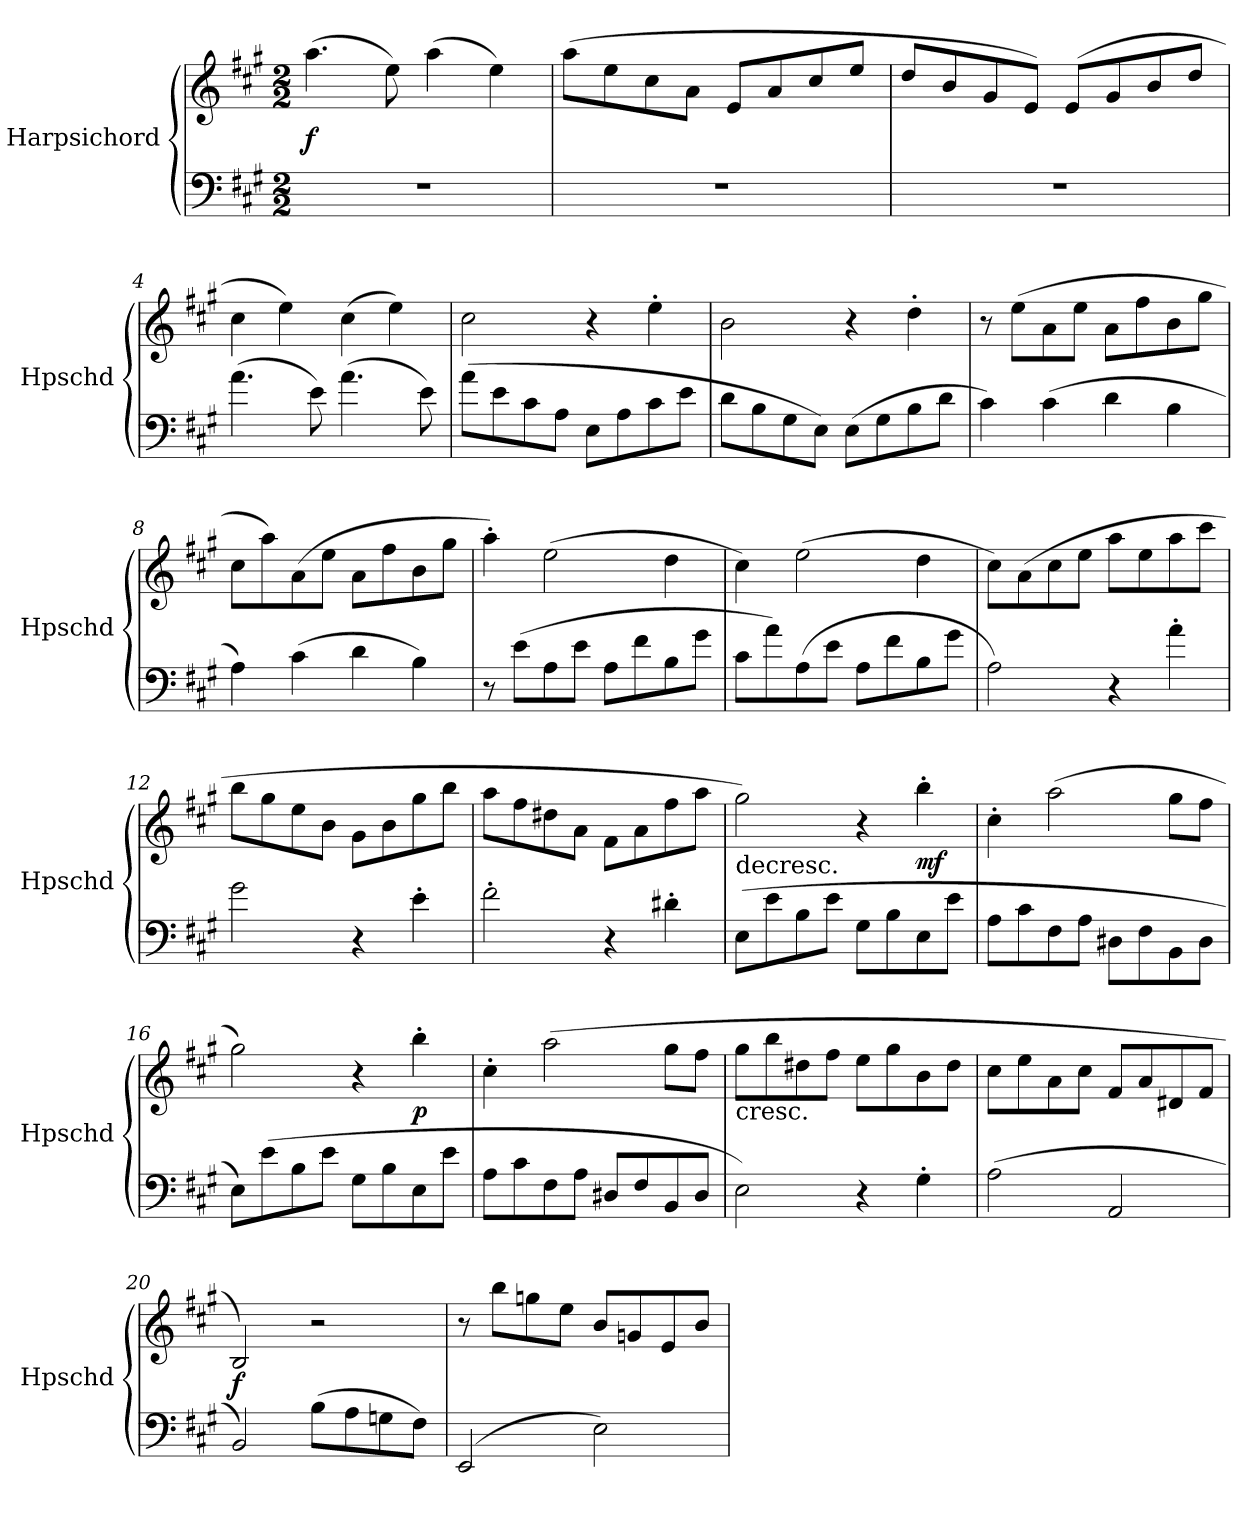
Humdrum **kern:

**kern	**kern	**dynam
*part1	*part1	*part1
*staff2	*staff1	*staff1/2
*I"Harpsichord	*	*
*I'Hpschd	*	*
*clefF4	*clefG2	*
*k[f#c#g#]	*k[f#c#g#]	*
*A:	*A:	*
*M2/2	*M2/2	*
*MM232	*MM232	*
=1	=1	=1
1r	(4.aa\	f
.	8ee\)	.
.	(4aa\	.
.	4ee\)	.
=2	=2	=2
1r	(8aa\L	.
.	8ee\	.
.	8cc#\	.
.	8a\J	.
.	8e/L	.
.	8a/	.
.	8cc#/	.
.	8ee/J	.
=3	=3	=3
1r	8dd/L	.
.	8b/	.
.	8g#/	.
.	8e/J)	.
.	(8e/L	.
.	8g#/	.
.	8b/	.
.	8dd/J	.
=4	=4	=4
(4.a\	4cc#\	.
.	4ee\)	.
8e\)	.	.
(4.a\	(4cc#\	.
.	4ee\)	.
8e\)	.	.
=5	=5	=5
(8a\L	2cc#\	.
8e\	.	.
8c#\	.	.
8A\J	.	.
8E\L	4r	.
8A\	.	.
8c#\	4ee'\	.
8e\J	.	.
=6	=6	=6
8d\L	2b\	.
8B\	.	.
8G#\	.	.
8E\J)	.	.
(8E\L	4r	.
8G#\	.	.
8B\	4dd'\	.
8d\J	.	.
=7	=7	=7
4c#\)	8r	.
.	(8ee\L	.
(4c#\	8a\	.
.	8ee\J	.
4d\	8a\L	.
.	8ff#\	.
4B\	8b\	.
.	8gg#\J	.
=8	=8	=8
4A\)	8cc#\L	.
.	8aa\)	.
(4c#\	(8a\	.
.	8ee\J	.
4d\	8a\L	.
.	8ff#\	.
4B\)	8b\	.
.	8gg#\J	.
=9	=9	=9
8r	4aa'\)	.
(8e\L	.	.
8A\	(2ee\	.
8e\J	.	.
8A\L	.	.
8f#\	.	.
8B\	4dd\	.
8g#\J	.	.
=10	=10	=10
8c#\L	4cc#\)	.
8a\)	.	.
(8A\	(2ee\	.
8e\J	.	.
8A\L	.	.
8f#\	.	.
8B\	4dd\	.
8g#\J	.	.
=11	=11	=11
2A\)	8cc#\L)	.
.	(8a\	.
.	8cc#\	.
.	8ee\J	.
4r	8aa\L	.
.	8ee\	.
4a'\	8aa\	.
.	8ccc#\J	.
=12	=12	=12
2g#\	8bb\L	.
.	8gg#\	.
.	8ee\	.
.	8b\J	.
4r	8g#\L	.
.	8b\	.
4e'\	8gg#\	.
.	8bb\J	.
=13	=13	=13
2f#'\	8aa\L	.
.	8ff#\	.
.	8dd#X\	.
.	8a\J	.
4r	8f#\L	.
.	8a\	.
4d#X'\	8ff#\	.
.	8aa\J	.
=14	=14	=14
!	!LO:TX:c:t=decresc.	!
(8E\L	2gg#\)	.
8e\	.	.
8B\	.	.
8e\J	.	.
8G#\L	4r	.
8B\	.	.
8E\	4bb'\	mf
8e\J	.	.
=15	=15	=15
8A\L	4cc#'\	.
8c#\	.	.
8F#\	(2aa\	.
8A\J	.	.
8D#X\L	.	.
8F#\	.	.
8BB\	8gg#\L	.
8D#\J	8ff#\J	.
=16	=16	=16
8E\L)	2gg#\)	.
(8e\	.	.
8B\	.	.
8e\J	.	.
8G#\L	4r	.
8B\	.	.
8E\	4bb'\	p
8e\J	.	.
=17	=17	=17
8A\L	4cc#'\	.
8c#\	.	.
8F#\	(2aa\	.
8A\J	.	.
8D#X/L	.	.
8F#/	.	.
8BB/	8gg#\L	.
8D#/J	8ff#\J	.
=18	=18	=18
!	!LO:TX:c:t=cresc.	!
2E\)	8gg#\L	.
.	8bb\	.
.	8dd#X\	.
.	8ff#\J	.
4r	8ee\L	.
.	8gg#\	.
4G#'\	8b\	.
.	8dd#\J	.
=19	=19	=19
(2A\	8cc#\L	.
.	8ee\	.
.	8a\	.
.	8cc#\J	.
2AA/	8f#/L	.
.	8a/	.
.	8d#X/	.
.	8f#/J	.
=20	=20	=20
2BB/)	2B/)	f
(8B\L	2r	.
8A\	.	.
8Gn\	.	.
8F#\J)	.	.
=21	=21	=21
(2EE/	8r	.
.	8bb\L	.
.	8ggn\	.
.	8ee\J	.
2E\)	8b/L	.
.	8gn/	.
.	8e/	.
.	8b/J	.
=	=	=
*-	*-	*-
